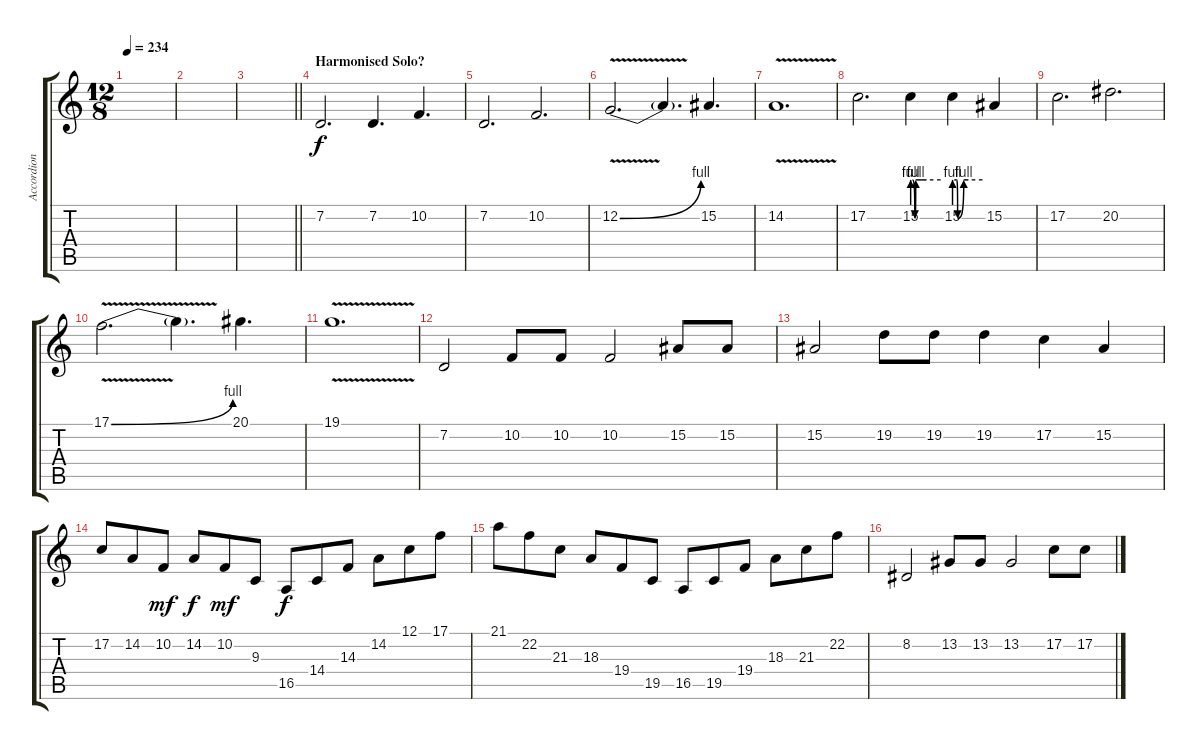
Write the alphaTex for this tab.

\track ("Accordion" "Accordion") {instrument accordion}
\staff {score tabs}
\tuning (C4 G3 Eb3 Bb2 F2 C2) {hide}
\ts (12 8)
\tempo 234
\clef g2
\ks c
|
|
\barLineRight lightlight
|
\section ("" "Harmonised Solo?")
7.2.2{d balance 0 instrument lead2sawtooth} 7.2.4{d} 10.2.4{d} |
7.2.2{d} 10.2.2{d} |
12.2{be (bend 0 0 60 4) v}.2{d} 12.2{t}.4{d} 15.2.4{d} |
14.2{v}.1{d} |
17.2.2{d} 15.2{be (custom 0 4 5 0 7 4 20 4 30 4 60 4)}.4 15.2{be (custom 0 4 5 4 7 0 20 4 30 4 60 4)}.4 15.2.4 |
17.2.2{d} 20.2.2{d} |
17.1{be (bend 0 0 60 4) v}.2{d} 17.1{t}.4{d} 20.1.4{d} |
19.1{v}.1{d} |
7.2.2 10.2.8 10.2.8 10.2.2 15.2.8 15.2.8 |
15.2.2 19.2.8 19.2.8 19.2.4 17.2.4 15.2.4 |
17.2.8 14.2.8 10.2.8{dy mf} 14.2.8{dy f} 10.2.8{dy mf} 9.3.8 16.5.8{dy f} 14.4.8 14.3.8 14.2.8 12.1.8 17.1.8 |
21.1.8 22.2.8 21.3.8 18.3.8 19.4.8 19.5.8 16.5.8 19.5.8 19.4.8 18.3.8 21.3.8 22.2.8 |
8.2.2 13.2.8 13.2.8 13.2.2 17.2.8 17.2.8
